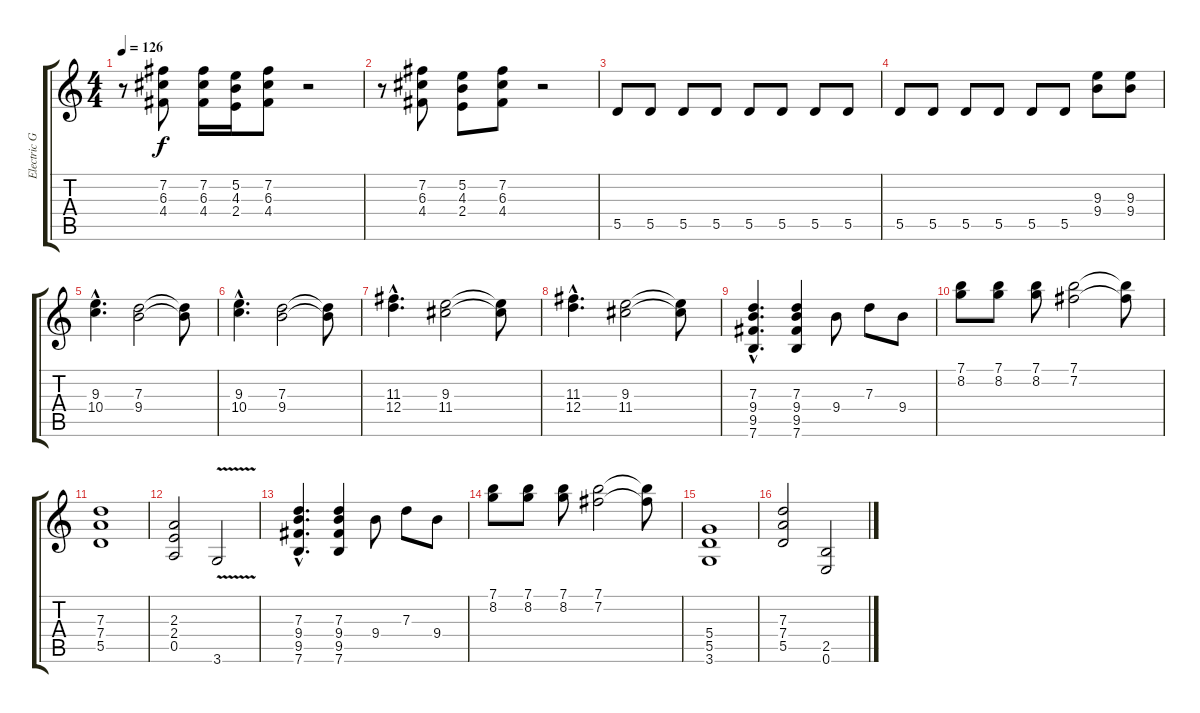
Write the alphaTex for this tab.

\track ("Electric Guitar" "Electric G") {instrument overdrivenguitar}
\staff {score tabs}
\tuning (E4 B3 G3 D3 A2 E2) {hide}
\ts (4 4)
\tempo 126
\clef g2
\ks c
r.8{dy f} (7.2 6.3 4.4).8 (7.2 6.3 4.4).16 (5.2 4.3 2.4).16 (7.2 6.3 4.4).8 r.2 |
r.8 (7.2 6.3 4.4).8 (5.2 4.3 2.4).8 (7.2 6.3 4.4).8 r.2 |
5.5.8 5.5.8 5.5.8 5.5.8 5.5.8 5.5.8 5.5.8 5.5.8 |
5.5.8 5.5.8 5.5.8 5.5.8 5.5.8 5.5.8 (9.3 9.4).8 (9.3 9.4).8 |
(9.3{hac} 10.4{hac}).4{d} (7.3 9.4).2 (7.3{t} 9.4{t}).8 |
(9.3{hac} 10.4{hac}).4{d} (7.3 9.4).2 (7.3{t} 9.4{t}).8 |
(11.3{hac} 12.4{hac}).4{d} (9.3 11.4).2 (9.3{t} 11.4{t}).8 |
(11.3{hac} 12.4{hac}).4{d} (9.3 11.4).2 (9.3{t} 11.4{t}).8 |
(7.3{hac} 9.4{hac} 9.5{hac} 7.6{hac}).4{d} (7.3 9.4 9.5 7.6).4 9.4.8 7.3.8 9.4.8 |
(7.1 8.2).8 (7.1 8.2).8 (7.1 8.2).8 (7.1 7.2).2 (7.1{t} 7.2{t}).8 |
(7.3 7.4 5.5).1 |
(2.3 2.4 0.5).2 3.6{v}.2 |
(7.3{hac} 9.4{hac} 9.5{hac} 7.6{hac}).4{d} (7.3 9.4 9.5 7.6).4 9.4.8 7.3.8 9.4.8 |
(7.1 8.2).8 (7.1 8.2).8 (7.1 8.2).8 (7.1 7.2).2 (7.1{t} 7.2{t}).8 |
(5.4 5.5 3.6).1 |
(7.3 7.4 5.5).2 (2.5 0.6).2
